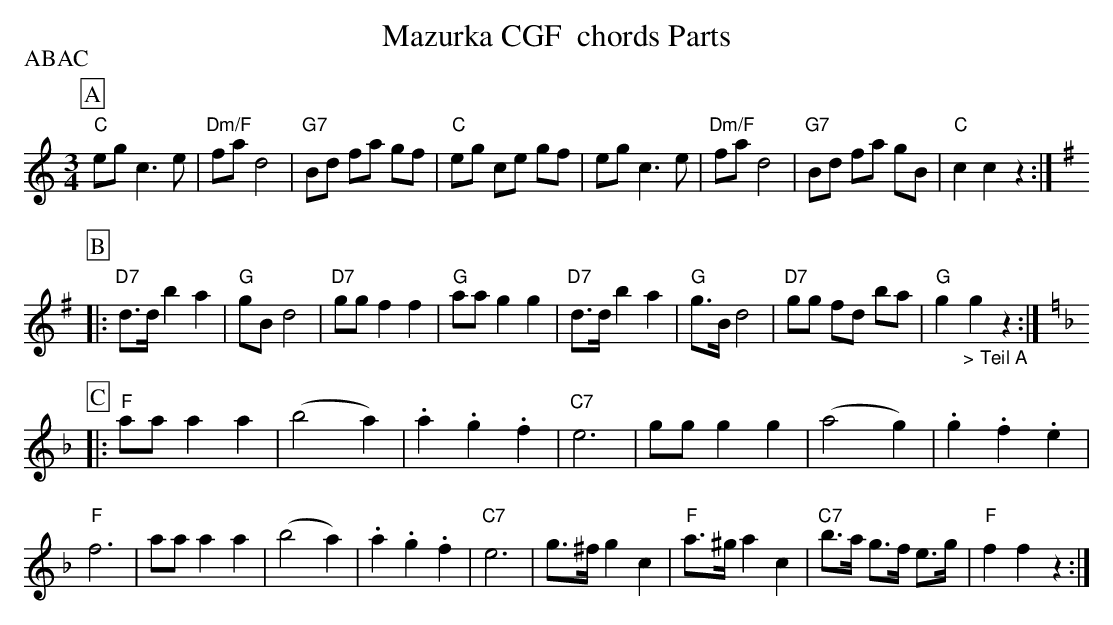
X:1
T: Mazurka CGF  chords Parts
M:3/4
L:1/8
P:ABAC
K:C %%MIDI gchordon
[P:A] "C"eg c3e | "Dm/F"fa d4 | "G7"Bd fa gf | "C"eg ce gf | eg c3e | "Dm/F"fa d4 | "G7"Bd fa gB | "C"c2c2z2 :| [K:G]
[P:B] |: "D7"d>d b2a2 | "G"gB d4 | "D7"gg f2f2 | "G"aa g2g2 | "D7"d>d b2a2 | "G"g>B d4 | "D7"gg fd ba | "G"g2"_> Teil A"g2z2 :| [K:F]
[P:C] |: "F"aa a2a2 | (b4a2) | .a2.g2.f2 | "C7"e6 | gg g2g2 | (a4g2) | .g2.f2.e2 |
"F"f6 | aa a2a2 | (b4a2) | .a2.g2.f2 | "C7"e6 | g>^f g2c2 | "F"a>^g a2c2 | "C7"b>a g>f e>g | "F"f2f2z2 :|
